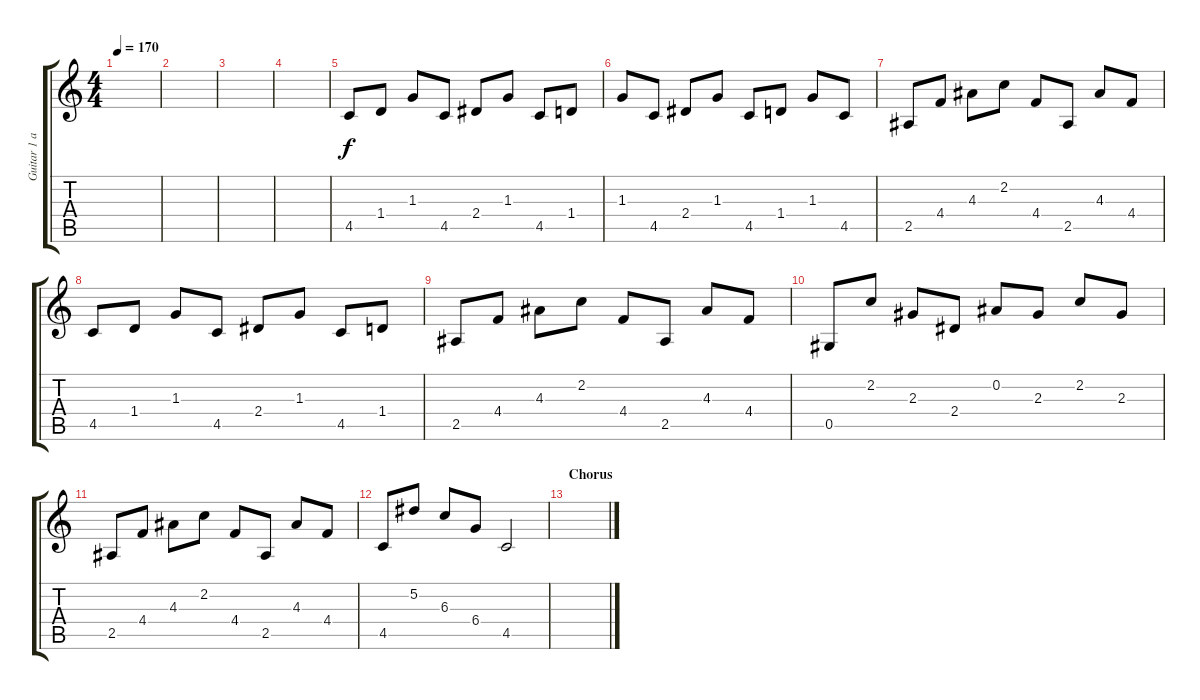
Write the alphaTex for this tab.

\track ("Guitar 1 acc" "Guitar 1 a") {instrument acousticguitarsteel}
\staff {score tabs}
\tuning (Eb4 Bb3 Gb3 Db3 Ab2 Eb2) {hide}
\ts (4 4)
\tempo 170
\clef g2
\ks c
|
|
|
|
4.5.8 1.4.8 1.3.8 4.5.8 2.4.8 1.3.8 4.5.8 1.4.8 |
1.3.8 4.5.8 2.4.8 1.3.8 4.5.8 1.4.8 1.3.8 4.5.8 |
2.5.8 4.4.8 4.3.8 2.2.8 4.4.8 2.5.8 4.3.8 4.4.8 |
4.5.8 1.4.8 1.3.8 4.5.8 2.4.8 1.3.8 4.5.8 1.4.8 |
2.5.8 4.4.8 4.3.8 2.2.8 4.4.8 2.5.8 4.3.8 4.4.8 |
0.5.8 2.2.8 2.3.8 2.4.8 0.2.8 2.3.8 2.2.8 2.3.8 |
2.5.8 4.4.8 4.3.8 2.2.8 4.4.8 2.5.8 4.3.8 4.4.8 |
4.5.8 5.2.8 6.3.8 6.4.8 4.5.2 |
\section ("" "Chorus")
